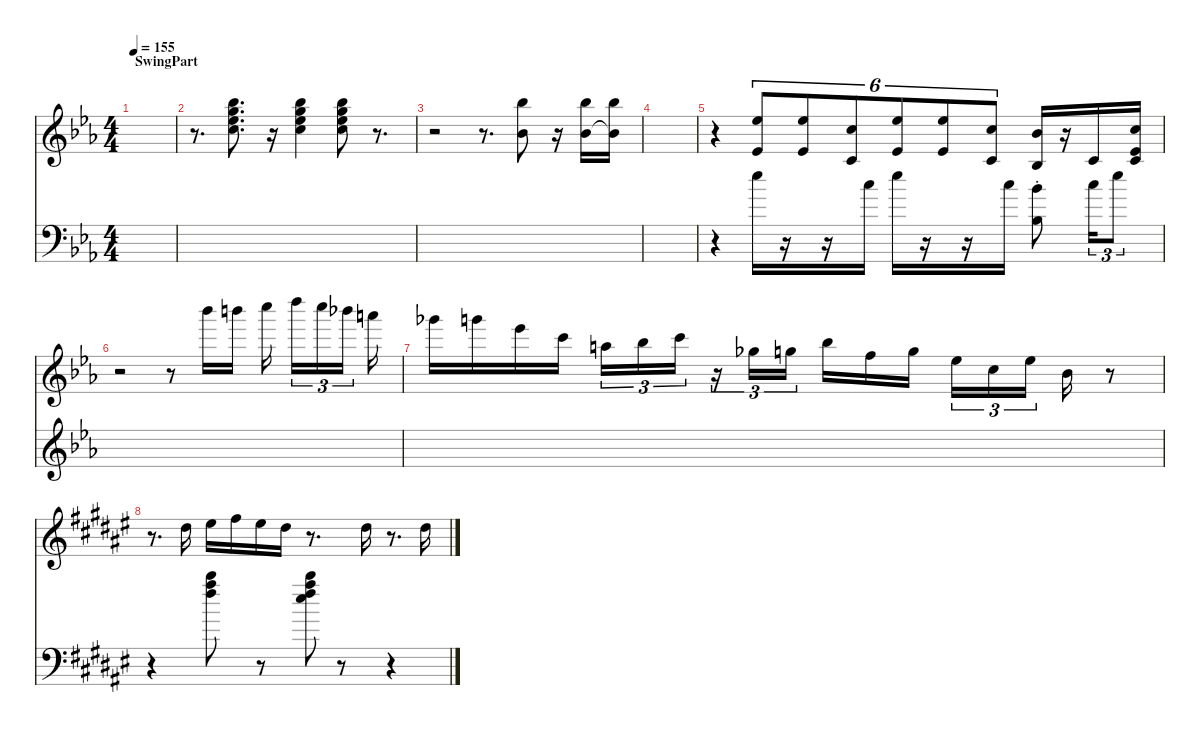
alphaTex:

\hideDynamics
\bracketExtendMode nobrackets
\singleTrackTrackNamePolicy hidden
\multiTrackTrackNamePolicy hidden
\otherSystemsTrackNameOrientation horizontal
\track ("Piano" "E-Piano") {instrument electricgrandpiano}
\staff {score}
\tuning (E4 B3 G3 D3 A2 E2 B1)
\ts (4 4)
\section ("" "SwingPart")
\tempo 155
\clef g2
\ks eb
|
r.8{d beam Down} (22.4{acc forcenatural} 20.3{acc b} 20.2{acc forcenatural} 18.1{acc b}).8{d dy p beam Down} r.16{beam Down} (22.4{acc forcenatural} 20.3{acc b} 20.2{acc forcenatural} 18.1{acc b}).4{beam Down} (22.4{acc forcenatural} 20.3{acc b} 20.2{acc forcenatural} 18.1{acc b}).8{dy pp beam Down} r.8{d beam Down} |
r.2{beam Down} r.8{d beam Down} (15.3{acc b} 18.1{acc b}).8{dy p beam Down} r.16{beam Down} (15.3{acc b} 18.1{acc b}).16{beam Down} (18.1{acc b} 15.3{t acc b}).16{beam Down} |
|
r.4{beam Down} (8.3{acc b} 11.1{acc b}).8{tu (6 4) dy mp beam Up} (8.3{acc b} 11.1{acc b}).8{tu (6 4) beam Up} (8.1{acc forcenatural} 5.3{acc forcenatural}).8{tu (6 4) beam Up} (8.3{acc b} 11.1{acc b}).8{tu (6 4) beam Up} (8.3{acc b} 11.1{acc b}).8{tu (6 4) beam Up} (5.3{acc forcenatural} 8.1{acc forcenatural}).8{tu (6 4) beam Up} (3.3{acc b} 6.1{acc b}).16{beam Up} r.16{beam Up} 5.3{acc forcenatural}.16{beam Up} (5.3{acc forcenatural} 8.1{acc forcenatural} 4.2{acc b}).16{beam Up} |
r.2{beam Down} r.8{beam Down} 30.1{acc b}.16{dy pp beam Down} 31.1{acc forcenatural}.16{beam Down} 32.1{acc forcenatural}.16{beam Down} 34.1{acc forcenatural}.16{tu (3 2) beam Down} 32.1{acc forcenatural}.16{tu (3 2) beam Down} 30.1{acc b}.16{tu (3 2) beam Down} 29.1{acc forcenatural}.16{beam Down} |
26.1{acc b}.16{beam Down} 27.1{acc forcenatural}.16{beam Down} 23.1{acc b}.16{beam Down} 20.1{acc forcenatural}.16{beam Down} 17.1{acc forcenatural}.16{tu (3 2) beam Down} 18.1{acc b}.16{tu (3 2) beam Down} 20.1{acc forcenatural}.16{tu (3 2) beam Down} r.16{tu (3 2) beam Down} 14.1{acc b}.16{tu (3 2) beam Down} 15.1{acc forcenatural}.16{tu (3 2) beam Down} 18.1{acc b}.16{beam Down} 13.1{acc forcenatural}.16{beam Down} 15.1{acc forcenatural}.16{beam Down} 11.1{acc b}.16{tu (3 2) beam Down} 8.1{acc forcenatural}.16{tu (3 2) beam Down} 11.1{acc b}.16{tu (3 2) beam Down} 11.2{acc b}.16{beam Down} r.8{beam Down} |
\ks f#
r.8{d beam Down} 11.1{acc #}.16{dy mp beam Down} 13.1{acc #}.16{dy p beam Down} 14.1{acc #}.16{beam Down} 13.1{acc #}.16{beam Down} 11.1{acc #}.16{dy mp beam Down} r.8{d beam Down} 11.1{acc #}.16{beam Down} r.8{d beam Down} 16.2{acc #}.16{beam Down}
\staff {score}
\tuning (E4 B3 G3 D3 A2 E2 B1)
\clef f4
\ottava regular
\simile none
\ks eb
|
|
|
|
r.4{beam Down} 11.1{acc b}.16{dy mp beam Down} r.16{beam Down} r.16{beam Down} 8.1{acc forcenatural}.16{beam Down} 11.1{acc b}.16{beam Down} r.16{beam Down} r.16{beam Down} 8.1{acc forcenatural}.16{beam Down} (6.1{acc b} 8.4{st acc b}).8{dy mf beam Down} 8.1{acc forcenatural}.16{tu (3 2) beam Down} 11.1{acc b}.8{tu (3 2) beam Down} |
\clef g2
|
|
\clef f4
\ks f#
r.4{beam Down} (23.3{acc #} 23.2{acc #} 21.1{acc #}).8{dy p beam Down} r.8{beam Down} (19.2{acc #} 27.3{acc #} 35.4{acc #} 13.1{acc #}).8{beam Down} r.8{beam Down} r.4{beam Down}
